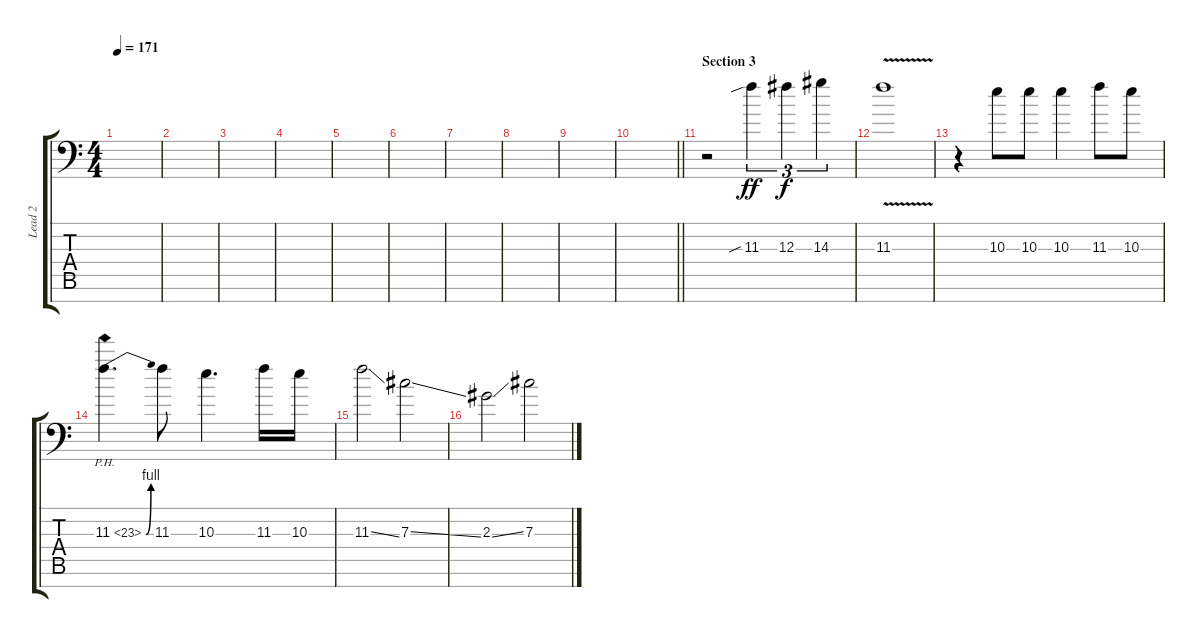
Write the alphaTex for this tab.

\track ("Lead 2" "Lead 2") {instrument distortionguitar}
\staff {score tabs}
\tuning (Eb4 Bb3 Gb3 Db3 Ab2 Eb2 Bb1) {hide}
\ts (4 4)
\tempo 171
\clef f4
\ks c
|
|
|
|
|
|
|
|
|
\barLineRight lightlight
|
\section ("" "Section 3")
r.2 11.3{sib}.4{tu (3 2) dy ff} 12.3.4{tu (3 2) dy f} 14.3.4{tu (3 2)} |
11.3{v}.1 |
r.4 10.3.8 10.3.8 10.3.4 11.3.8 10.3.8 |
11.3{be (bend 0 0 60 4) ph 12}.4{d} 11.3.8 10.3.4{d} 11.3.16 10.3.16 |
11.3{ss}.2 7.3{ss}.2 |
2.3{ss}.2 7.3{ss}.2
